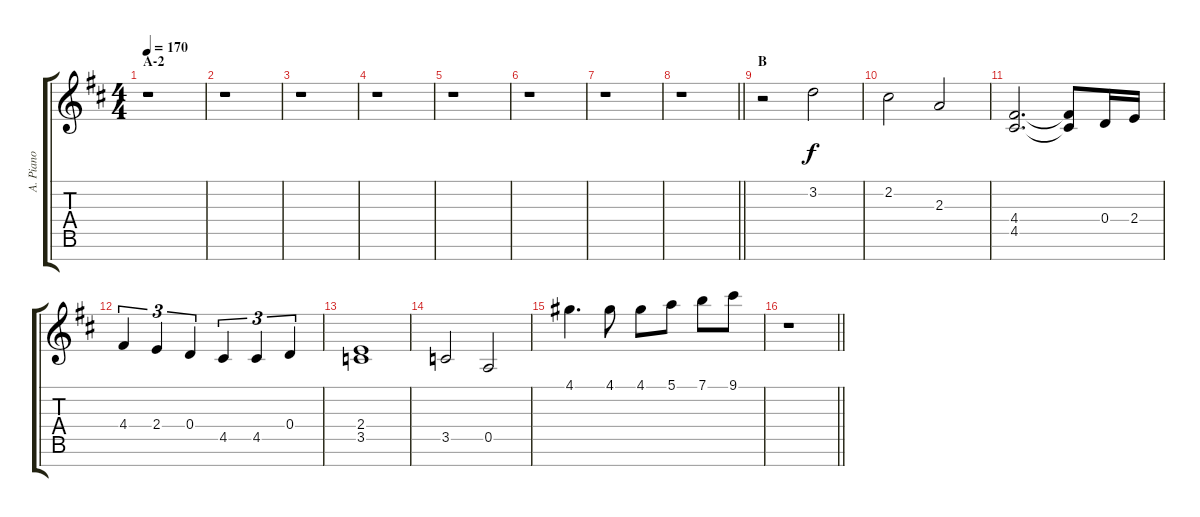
\track ("A. Piano" "A. Piano") {instrument acousticgrandpiano}
\staff {score tabs}
\tuning (E5 B4 G4 D4 A3 E3 B2) {hide}
\ts (4 4)
\section ("" "A-2")
\tempo 170
\clef g2
\ks d
r.1{dy f} |
r.1 |
r.1 |
r.1 |
r.1 |
r.1 |
r.1 |
\barLineRight lightlight
r.1 |
\section ("" "B")
r.2 3.2.2 |
2.2.2 2.3.2 |
(4.4 4.5).2{d} (4.4{t} 4.5{t}).8 0.4.16 2.4.16 |
4.4.4{tu (3 2)} 2.4.4{tu (3 2)} 0.4.4{tu (3 2)} 4.5.4{tu (3 2)} 4.5.4{tu (3 2)} 0.4.4{tu (3 2)} |
(2.4 3.5).1 |
3.5.2 0.5.2 |
4.1.4{d} 4.1.8 4.1.8 5.1.8 7.1.8 9.1.8 |
\barLineRight lightlight
r.1
